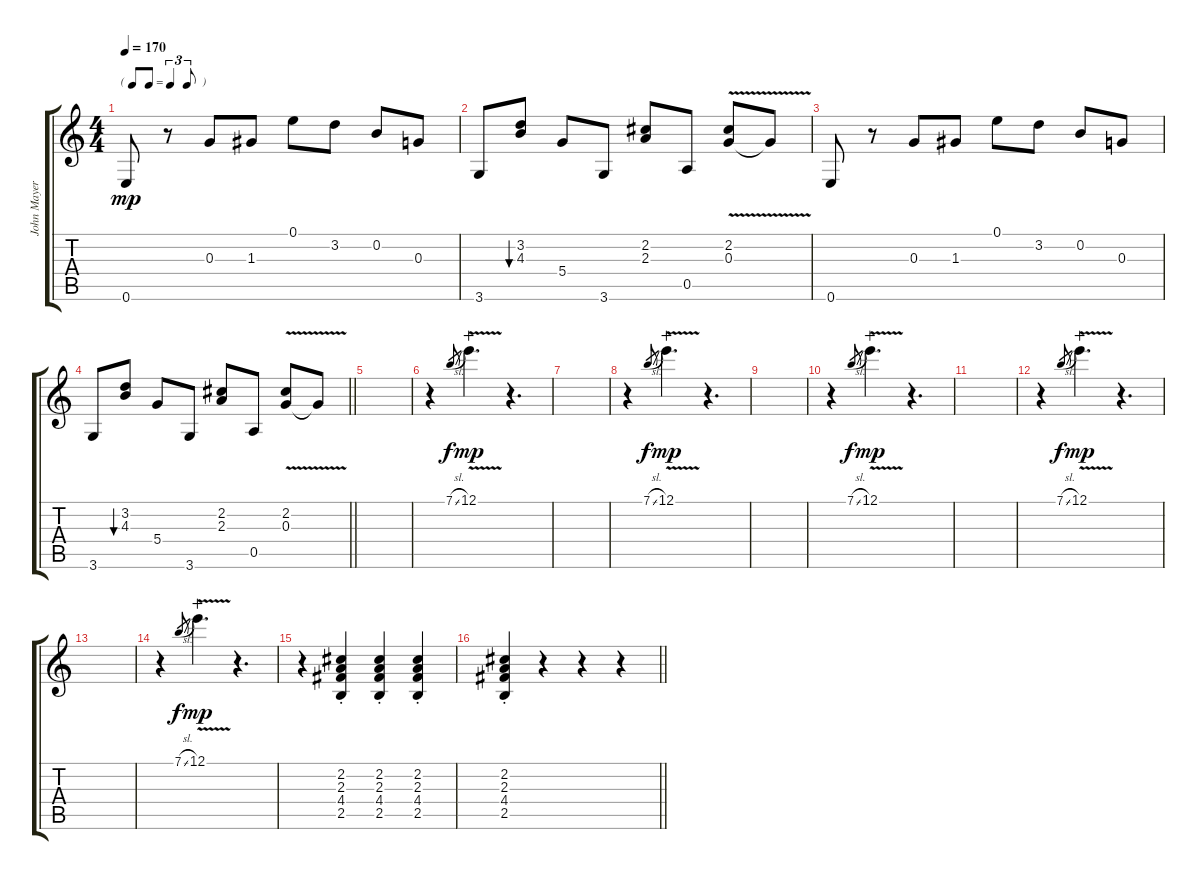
\track ("John Mayer" "John Mayer") {instrument overdrivenguitar}
\staff {score tabs}
\tuning (E4 B3 G3 D3 A2 E2) {hide}
\ts (4 4)
\tf triplet8th
\tempo 170
\clef g2
\ks c
0.6.8{dy mp} r.8 0.3.8 1.3.8 0.1.8 3.2.8 0.2.8 0.3.8 |
3.6.8 (3.2 4.3).8{bu 480} 5.4.8 3.6.8 (2.2 2.3).8 0.5.8 (2.2 0.3{v}).8 0.3{t}.8 |
0.6.8 r.8 0.3.8 1.3.8 0.1.8 3.2.8 0.2.8 0.3.8 |
\barLineRight lightlight
3.6.8 (3.2 4.3).8{bu 480} 5.4.8 3.6.8 (2.2 2.3).8 0.5.8 (2.2 0.3{v}).8 0.3{t}.8 |
|
r.4 7.1{sl}.8{gr dy f} 12.1{v}.4{d dy mp wahc} r.4{d} |
|
r.4 7.1{sl}.8{gr dy f} 12.1{v}.4{d dy mp wahc} r.4{d} |
|
r.4 7.1{sl}.8{gr dy f} 12.1{v}.4{d dy mp wahc} r.4{d} |
|
r.4 7.1{sl}.8{gr dy f} 12.1{v}.4{d dy mp wahc} r.4{d} |
|
r.4 7.1{sl}.8{gr dy f} 12.1{v}.4{d dy mp wahc} r.4{d} |
r.4 (2.2{st} 2.3{st} 4.4{st} 2.5{st}).4 (2.2{st} 2.3{st} 4.4{st} 2.5{st}).4 (2.2{st} 2.3{st} 4.4{st} 2.5{st}).4 |
\barLineRight lightlight
(2.2{st} 2.3{st} 4.4{st} 2.5{st}).4 r.4 r.4 r.4
